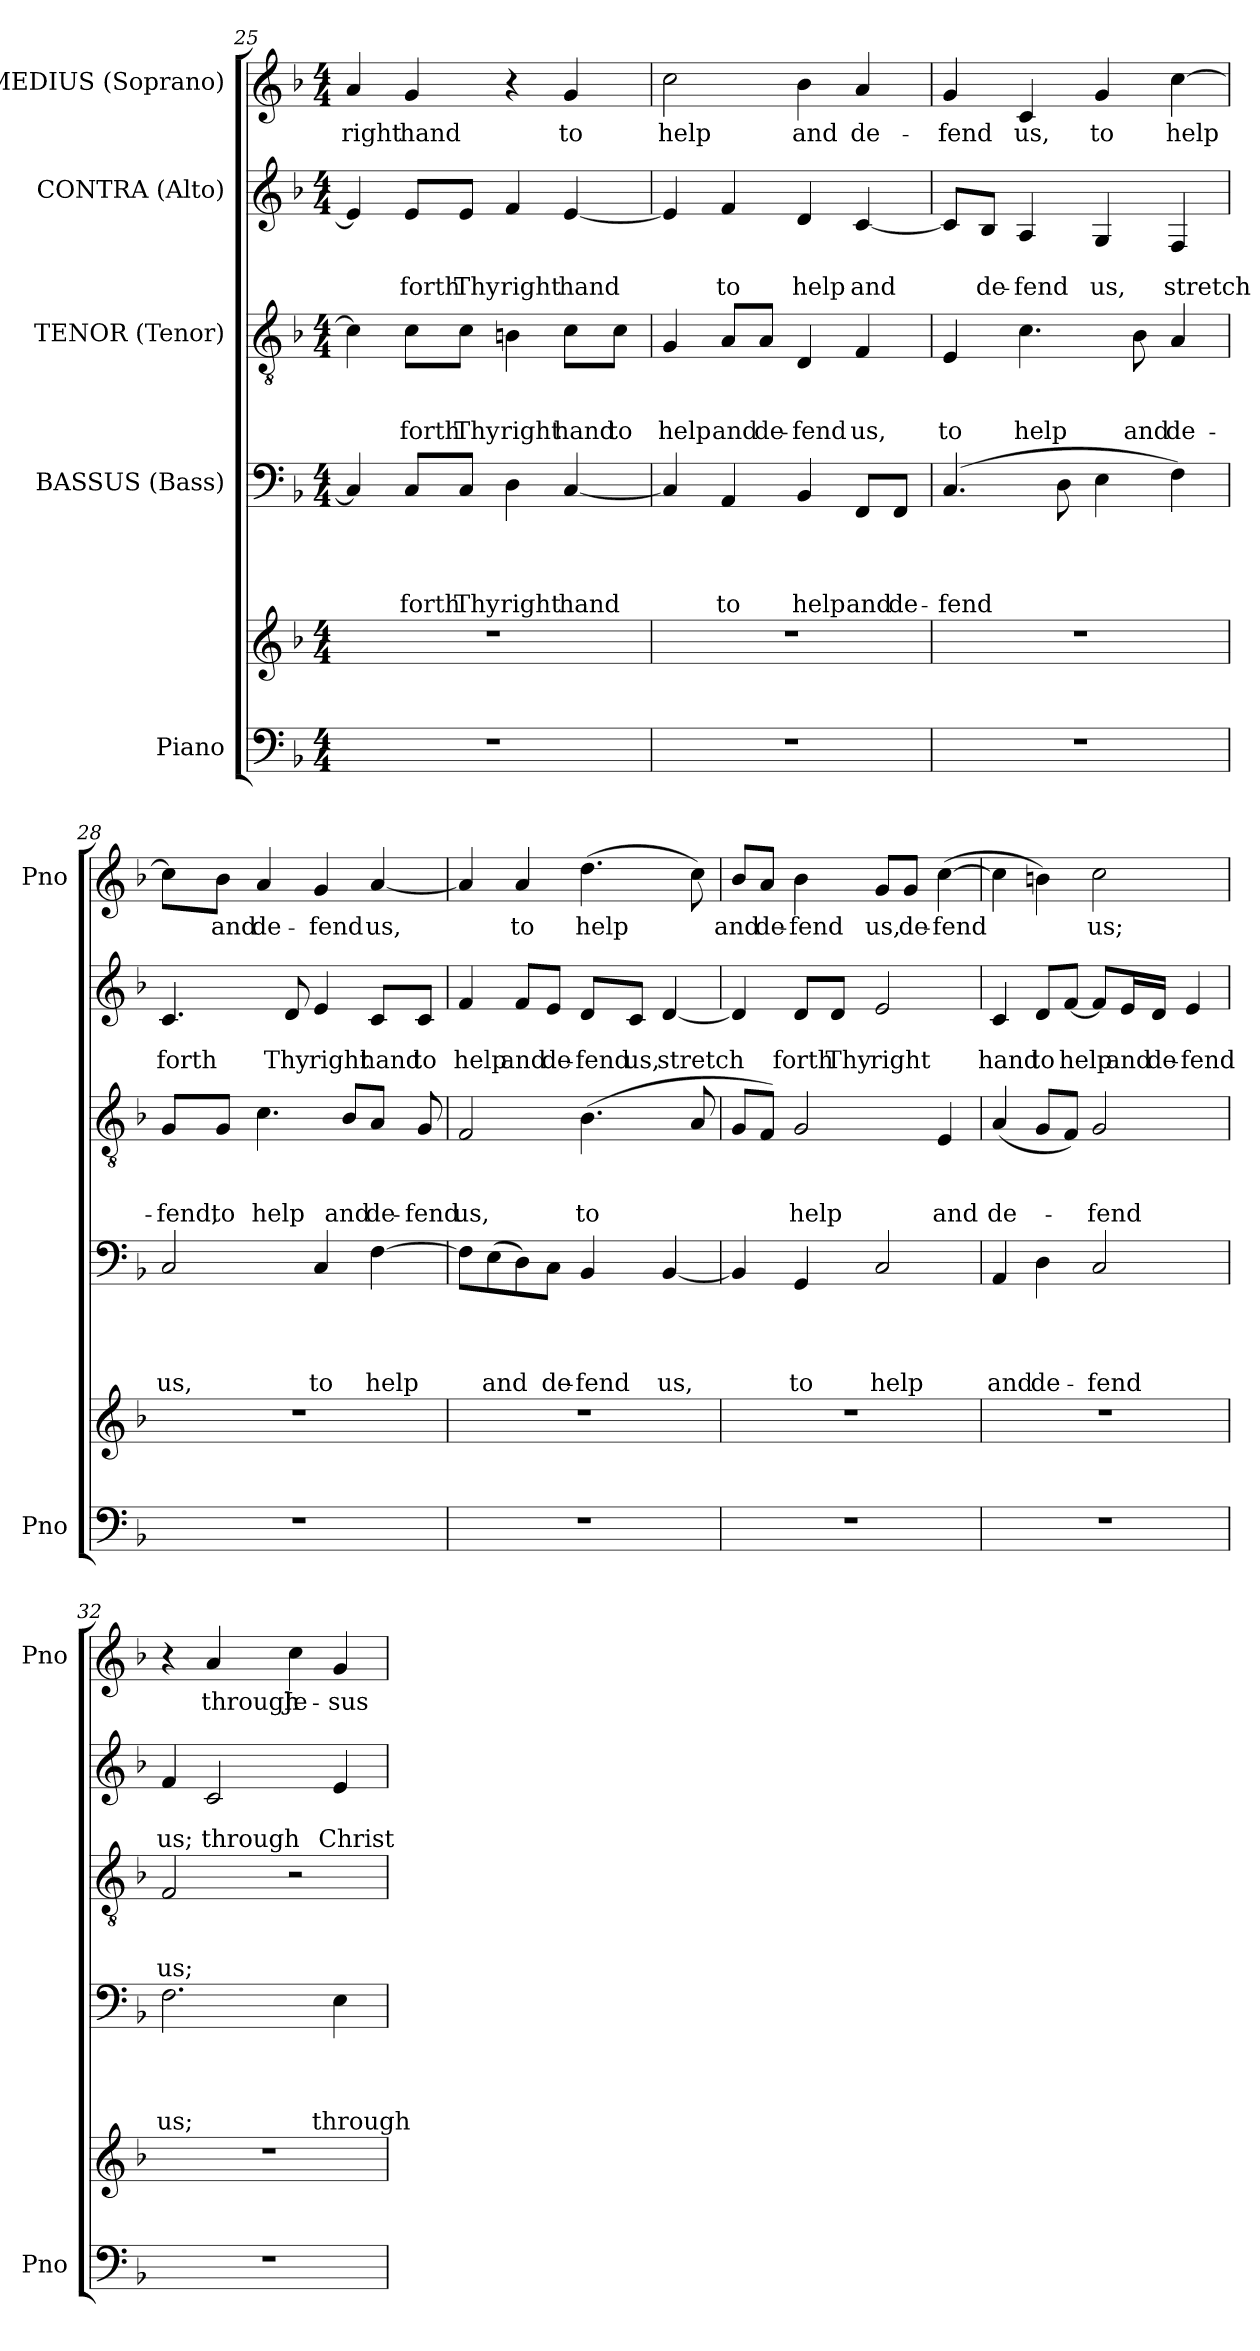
**kern	**kern	**kern	**text	**text	**text	**text	**kern	**text	**text	**text	**kern	**text	**text	**kern	**text
*part5	*part5	*part4	*part4	*part4	*part4	*part4	*part3	*part3	*part3	*part3	*part2	*part2	*part2	*part1	*part1
*staff6	*staff5	*staff4	*staff4	*staff4	*staff4	*staff4	*staff3	*staff3	*staff3	*staff3	*staff2	*staff2	*staff2	*staff1	*staff1
*I"Piano	*	*I"BASSUS (Bass)	*	*	*	*	*I"TENOR (Tenor)	*	*	*	*I"CONTRA (Alto)	*	*	*I"MEDIUS (Soprano)	*
*I'Pno	*	*	*	*	*	*	*	*	*	*	*	*	*	*I'Pno	*
!!LO:PB:g=z
*clefF4	*clefG2	*clefF4	*	*	*	*	*clefGv2	*	*	*	*clefG2	*	*	*clefG2	*
*k[b-]	*k[b-]	*k[b-]	*	*	*	*	*k[b-]	*	*	*	*k[b-]	*	*	*k[b-]	*
*F:	*F:	*F:	*	*	*	*	*F:	*	*	*	*F:	*	*	*F:	*
*M4/4	*M4/4	*M4/4	*	*	*	*	*M4/4	*	*	*	*M4/4	*	*	*M4/4	*
=25	=25	=25	=25	=25	=25	=25	=25	=25	=25	=25	=25	=25	=25	=25	=25
1r	1r	4C/]	.	.	.	.	4c\]	.	.	.	4e/]	.	.	4a/	right
.	.	8C/L	.	.	.	forth	8c\L	.	.	forth	8e/L	.	forth	4g/	hand
.	.	8C/J	.	.	.	Thy	8c\J	.	.	Thy	8e/J	.	Thy	.	.
.	.	4D\	.	.	.	right	4Bn\	.	.	right	4f/	.	right	4r	.
.	.	[4C/	.	.	.	hand	8c\L	.	.	hand	[4e/	.	hand	4g/	to
.	.	.	.	.	.	.	8c\J	.	.	to	.	.	.	.	.
=26	=26	=26	=26	=26	=26	=26	=26	=26	=26	=26	=26	=26	=26	=26	=26
1r	1r	4C/]	.	.	.	.	4G/	.	.	help	4e/]	.	.	2cc\	help
.	.	4AA/	.	.	.	to	8A/L	.	.	and	4f/	.	to	.	.
.	.	.	.	.	.	.	8A/J	.	.	de-	.	.	.	.	.
.	.	4BB-/	.	.	.	help	4D/	.	.	-fend	4d/	.	help	4b-\	and
.	.	8FF/L	.	.	.	and	4F/	.	.	us,	[4c/	.	and	4a/	de-
.	.	8FF/J	.	.	.	de-	.	.	.	.	.	.	.	.	.
=27	=27	=27	=27	=27	=27	=27	=27	=27	=27	=27	=27	=27	=27	=27	=27
1r	1r	(4.C/	.	.	.	-fend	4E/	.	.	to	8c/L]	.	.	4g/	-fend
.	.	.	.	.	.	.	.	.	.	.	8B-/J	.	de-	.	.
.	.	.	.	.	.	.	4.c\	.	.	help	4A/	.	-fend	4c/	us,
.	.	8D\	.	.	.	.	.	.	.	.	.	.	.	.	.
.	.	4E\	.	.	.	.	.	.	.	.	4G/	.	us,	4g/	to
.	.	.	.	.	.	.	8B-\	.	.	and	.	.	.	.	.
.	.	4F\)	.	.	.	.	4A/	.	.	de-	4F/	.	stretch	[4cc\	help
=28	=28	=28	=28	=28	=28	=28	=28	=28	=28	=28	=28	=28	=28	=28	=28
1r	1r	2C/	.	.	.	us,	8G/L	.	.	-fend,	4.c/	.	forth	8cc\L]	.
.	.	.	.	.	.	.	8G/J	.	.	to	.	.	.	8b-\J	and
.	.	.	.	.	.	.	4.c\	.	.	help	.	.	.	4a/	de-
.	.	.	.	.	.	.	.	.	.	.	8d/	.	Thy	.	.
.	.	4C/	.	.	.	to	.	.	.	.	4e/	.	right	4g/	-fend
.	.	.	.	.	.	.	8B-/L	.	.	and	.	.	.	.	.
.	.	[4F\	.	.	.	help	8A/J	.	.	de-	8c/L	.	hand	[4a/	us,
.	.	.	.	.	.	.	8G/	.	.	-fend	8c/J	.	to	.	.
!!LO:LB:g=z
=29	=29	=29	=29	=29	=29	=29	=29	=29	=29	=29	=29	=29	=29	=29	=29
1r	1r	8F\L]	.	.	.	.	2F/	.	.	us,	4f/	.	help	4a/]	.
.	.	(8E\	.	.	.	and	.	.	.	.	.	.	.	.	.
.	.	8D\)	.	.	.	.	.	.	.	.	8f/L	.	and	4a/	to
.	.	8C\J	.	.	.	de-	.	.	.	.	8e/J	.	de-	.	.
.	.	4BB-/	.	.	.	-fend	(4.B-\	.	.	to	8d/L	.	-fend	(4.dd\	help
.	.	.	.	.	.	.	.	.	.	.	8c/J	.	us,	.	.
.	.	[4BB-/	.	.	.	us,	.	.	.	.	[4d/	.	stretch	.	.
.	.	.	.	.	.	.	8A/	.	.	.	.	.	.	8cc\)	.
=30	=30	=30	=30	=30	=30	=30	=30	=30	=30	=30	=30	=30	=30	=30	=30
1r	1r	4BB-/]	.	.	.	.	8G/L	.	.	.	4d/]	.	.	8b-/L	and
.	.	.	.	.	.	.	8F/J)	.	.	.	.	.	.	8a/J	de-
.	.	4GG/	.	.	.	to	2G/	.	.	help	8d/L	.	forth	4b-\	-fend
.	.	.	.	.	.	.	.	.	.	.	8d/J	.	Thy	.	.
.	.	2C/	.	.	.	help	.	.	.	.	2e/	.	right	8g/L	us,
.	.	.	.	.	.	.	.	.	.	.	.	.	.	8g/J	de-
.	.	.	.	.	.	.	4E/	.	.	and	.	.	.	([4cc\	-fend
=31	=31	=31	=31	=31	=31	=31	=31	=31	=31	=31	=31	=31	=31	=31	=31
1r	1r	4AA/	.	.	.	and	(4A/	.	.	de-	4c/	.	hand	4cc\]	.
.	.	4D\	.	.	.	de-	8G/L	.	.	.	8d/L	.	to	4bn\)	.
.	.	.	.	.	.	.	8F/J)	.	.	.	[8f/J	.	help	.	.
.	.	2C/	.	.	.	-fend	2G/	.	.	-fend	8f/L]	.	.	2cc\	us;
.	.	.	.	.	.	.	.	.	.	.	16e/L	.	and	.	.
.	.	.	.	.	.	.	.	.	.	.	16d/JJ	.	de-	.	.
.	.	.	.	.	.	.	.	.	.	.	4e/	.	-fend	.	.
=32	=32	=32	=32	=32	=32	=32	=32	=32	=32	=32	=32	=32	=32	=32	=32
1r	1r	2.F\	.	.	.	us;	2F/	.	.	us;	4f/	.	us;	4r	.
.	.	.	.	.	.	.	.	.	.	.	2c/	.	through	4a/	through
.	.	.	.	.	.	.	2r	.	.	.	.	.	.	4cc\	Je-
.	.	4E\	.	.	.	through	.	.	.	.	4e/	.	Christ	4g/	-sus
=	=	=	=	=	=	=	=	=	=	=	=	=	=	=	=
*-	*-	*-	*-	*-	*-	*-	*-	*-	*-	*-	*-	*-	*-	*-	*-
